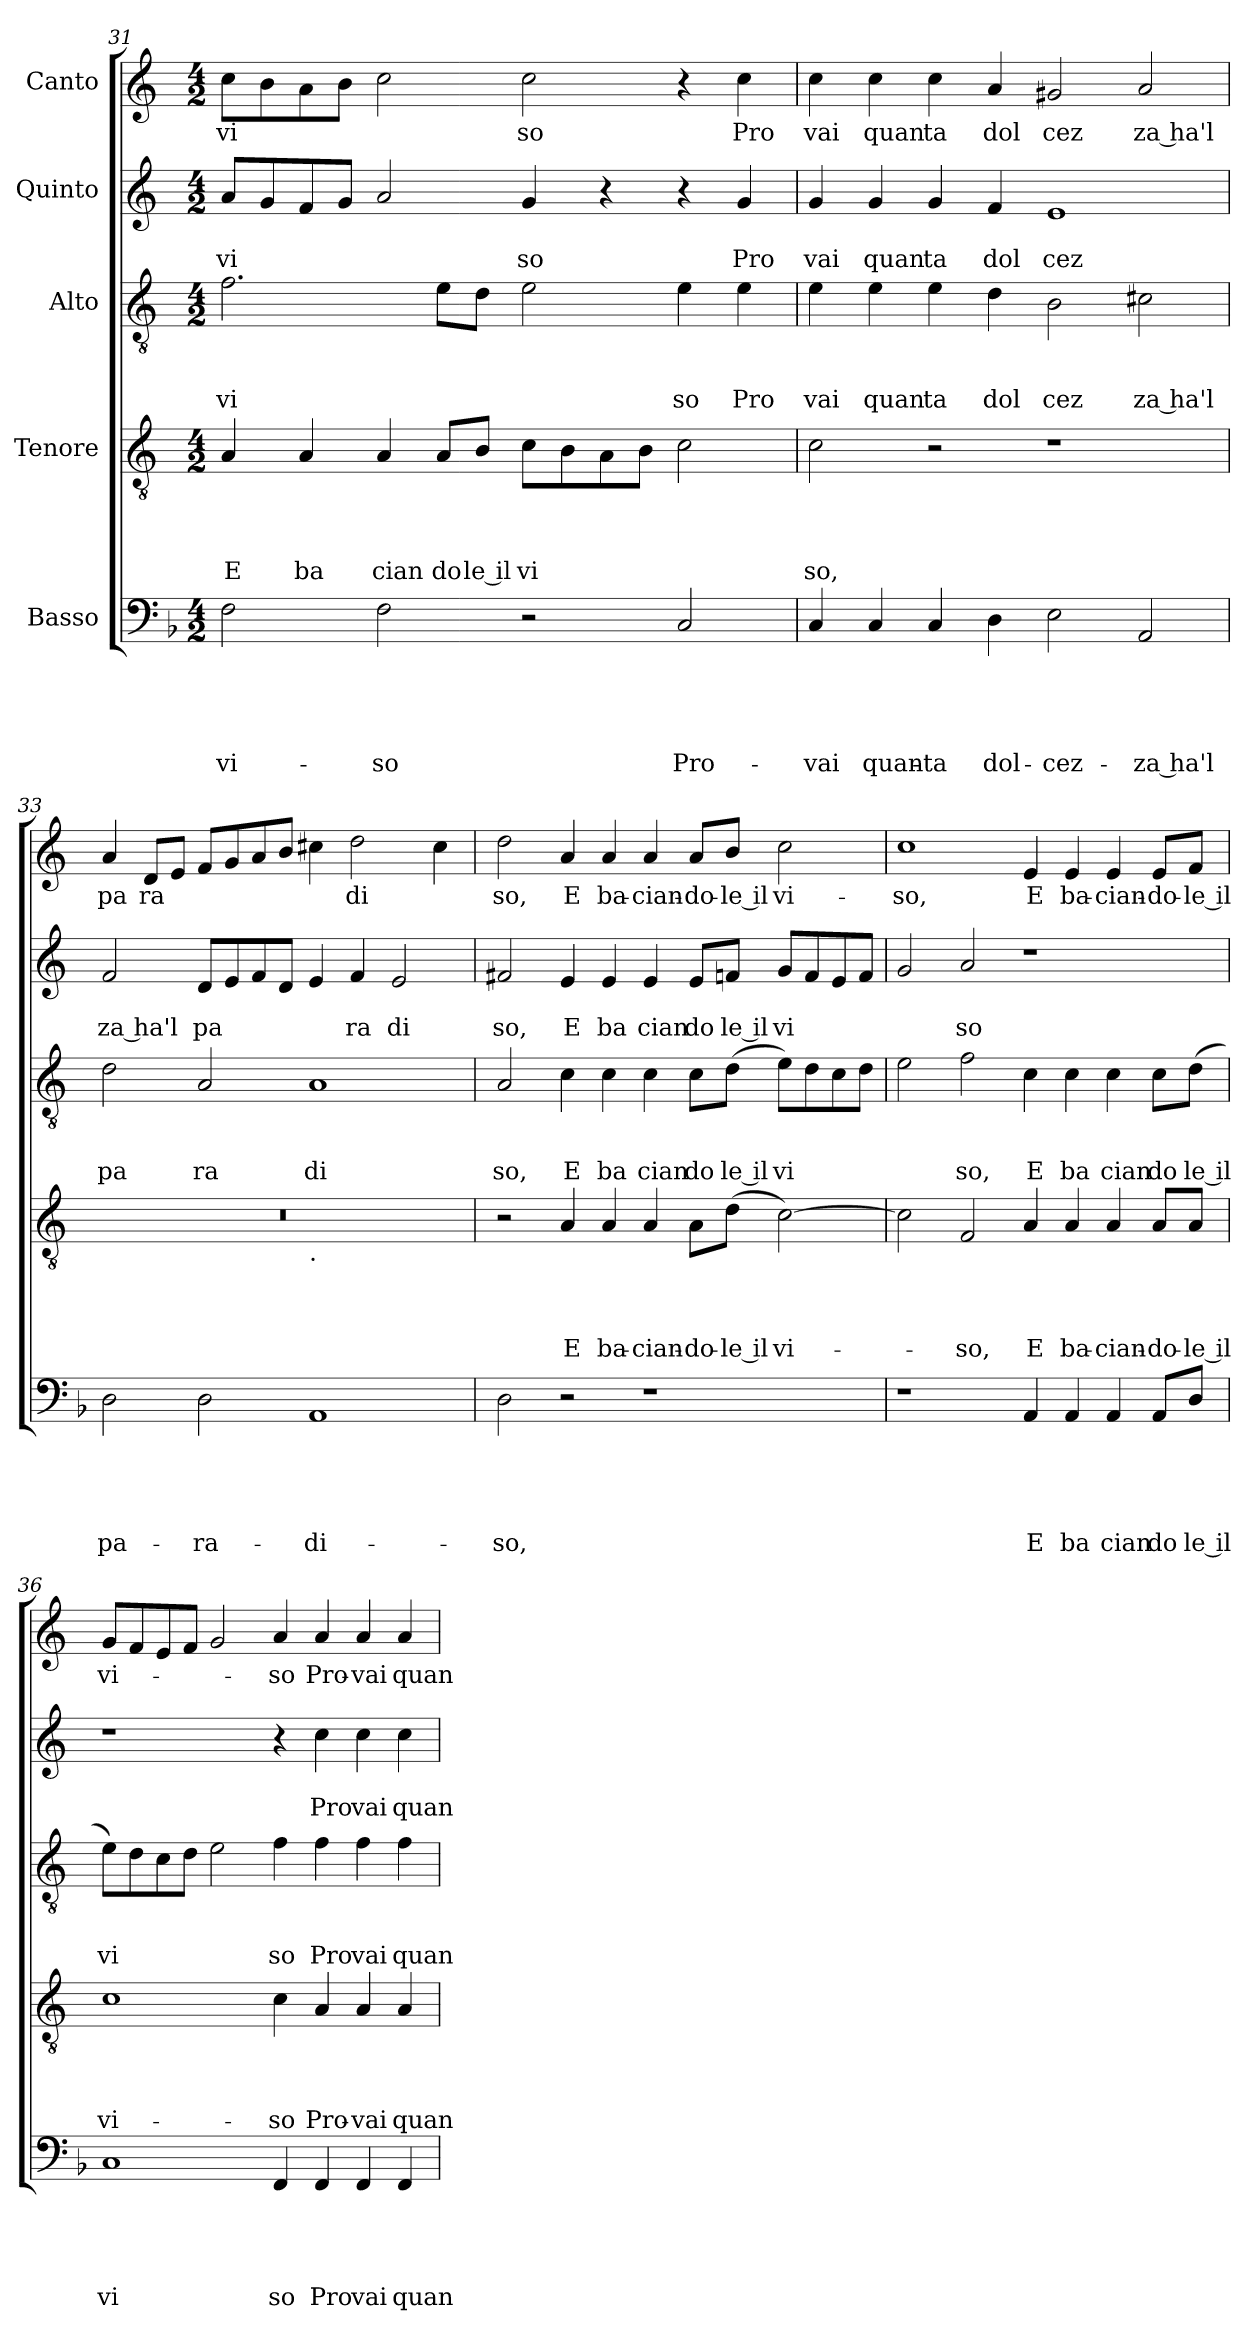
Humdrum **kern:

**kern	**text	**text	**text	**text	**text	**kern	**text	**text	**text	**text	**kern	**text	**text	**text	**kern	**text	**text	**kern	**text
*part5	*part5	*part5	*part5	*part5	*part5	*part4	*part4	*part4	*part4	*part4	*part3	*part3	*part3	*part3	*part2	*part2	*part2	*part1	*part1
*staff5	*staff5	*staff5	*staff5	*staff5	*staff5	*staff4	*staff4	*staff4	*staff4	*staff4	*staff3	*staff3	*staff3	*staff3	*staff2	*staff2	*staff2	*staff1	*staff1
*I"Basso	*	*	*	*	*	*I"Tenore	*	*	*	*	*I"Alto	*	*	*	*I"Quinto	*	*	*I"Canto	*
*clefF4	*	*	*	*	*	*clefGv2	*	*	*	*	*clefGv2	*	*	*	*clefG2	*	*	*clefG2	*
*	*	*	*	*	*	*ITrd-3c-5	*	*	*	*	*ITrd-3c-5	*	*	*	*ITrd-3c-5	*	*	*ITrd-3c-5	*
*k[b-]	*	*	*	*	*	*k[b-]	*	*	*	*	*k[b-]	*	*	*	*k[b-]	*	*	*k[b-]	*
*F:	*	*	*	*	*	*F:	*	*	*	*	*F:	*	*	*	*F:	*	*	*F:	*
*M4/2	*	*	*	*	*	*M4/2	*	*	*	*	*M4/2	*	*	*	*M4/2	*	*	*M4/2	*
=31	=31	=31	=31	=31	=31	=31	=31	=31	=31	=31	=31	=31	=31	=31	=31	=31	=31	=31	=31
!	!	!	!	!	!LO:LY:b	!	!	!	!	!LO:LY:b	!	!	!	!LO:LY:b	!	!	!LO:LY:b	!	!LO:LY:b
2F\	.	.	.	.	vi-	4d/	.	.	.	E	2.b-\	.	.	vi	8dd/L	.	vi	8ff\L	vi
.	.	.	.	.	.	.	.	.	.	.	.	.	.	.	8cc/	.	.	8ee\	.
!	!	!	!	!	!	!	!	!	!	!LO:LY:b	!	!	!	!	!	!	!	!	!
.	.	.	.	.	.	4d/	.	.	.	ba	.	.	.	.	8b-/	.	.	8dd\	.
.	.	.	.	.	.	.	.	.	.	.	.	.	.	.	8cc/J	.	.	8ee\J	.
!	!	!	!	!	!LO:LY:b	!	!	!	!	!LO:LY:b	!	!	!	!	!	!	!	!	!
2F\	.	.	.	.	-so	4d/	.	.	.	cian	.	.	.	.	2dd/	.	.	2ff\	.
!	!	!	!	!	!	!	!	!	!	!LO:LY:b	!	!	!	!	!	!	!	!	!
.	.	.	.	.	.	8d/L	.	.	.	do	8a\L	.	.	.	.	.	.	.	.
!	!	!	!	!	!	!	!	!	!	!LO:LY:b:rj	!	!	!	!	!	!	!	!	!
.	.	.	.	.	.	8e/J	.	.	.	le il	8g\J	.	.	.	.	.	.	.	.
!	!	!	!	!	!	!	!	!	!	!LO:LY:b	!	!	!	!	!	!	!LO:LY:b	!	!LO:LY:b
2r	.	.	.	.	.	8f\L	.	.	.	vi	2a\	.	.	.	4cc/	.	so	2ff\	so
.	.	.	.	.	.	8e\	.	.	.	.	.	.	.	.	.	.	.	.	.
.	.	.	.	.	.	8d\	.	.	.	.	.	.	.	.	4r	.	.	.	.
.	.	.	.	.	.	8e\J	.	.	.	.	.	.	.	.	.	.	.	.	.
!	!	!	!	!	!LO:LY:b	!	!	!	!	!	!	!	!	!LO:LY:b	!	!	!	!	!
2C/	.	.	.	.	Pro-	2f\	.	.	.	.	4a\	.	.	so	4r	.	.	4r	.
!	!	!	!	!	!	!	!	!	!	!	!	!	!	!LO:LY:b	!	!	!LO:LY:b	!	!LO:LY:b
.	.	.	.	.	.	.	.	.	.	.	4a\	.	.	Pro	4cc/	.	Pro	4ff\	Pro
=32	=32	=32	=32	=32	=32	=32	=32	=32	=32	=32	=32	=32	=32	=32	=32	=32	=32	=32	=32
!	!	!	!	!	!LO:LY:b	!	!	!	!	!LO:LY:b	!	!	!	!LO:LY:b	!	!	!LO:LY:b	!	!LO:LY:b
4C/	.	.	.	.	-vai	2f\	.	.	.	so,	4a\	.	.	vai	4cc/	.	vai	4ff\	vai
!	!	!	!	!	!LO:LY:b	!	!	!	!	!	!	!	!	!LO:LY:b	!	!	!LO:LY:b	!	!LO:LY:b
4C/	.	.	.	.	quan-	.	.	.	.	.	4a\	.	.	quan	4cc/	.	quan	4ff\	quan
!	!	!	!	!	!LO:LY:b	!	!	!	!	!	!	!	!	!LO:LY:b	!	!	!LO:LY:b	!	!LO:LY:b
4C/	.	.	.	.	-ta	2r	.	.	.	.	4a\	.	.	ta	4cc/	.	ta	4ff\	ta
!	!	!	!	!	!LO:LY:b	!	!	!	!	!	!	!	!	!LO:LY:b	!	!	!LO:LY:b	!	!LO:LY:b
4D\	.	.	.	.	dol-	.	.	.	.	.	4g\	.	.	dol	4b-/	.	dol	4dd/	dol
!	!	!	!	!	!LO:LY:b	!	!	!	!	!	!	!	!	!LO:LY:b	!	!	!LO:LY:b	!	!LO:LY:b
2E\	.	.	.	.	-cez-	1r	.	.	.	.	2e\	.	.	cez	1a	.	cez	2cc#X/	cez
!	!	!	!	!	!LO:LY:b:rj	!	!	!	!	!	!	!	!	!LO:LY:b:rj	!	!	!	!	!LO:LY:b:rj
2AA/	.	.	.	.	-za ha'l	.	.	.	.	.	2f#X\	.	.	za ha'l	.	.	.	2dd/	za ha'l
=33	=33	=33	=33	=33	=33	=33	=33	=33	=33	=33	=33	=33	=33	=33	=33	=33	=33	=33	=33
!	!	!	!	!	!LO:LY:b	!	!	!	!	!	!	!	!	!LO:LY:b	!	!	!LO:LY:b:rj	!	!LO:LY:b
*	*	*	*	*	*	*^	*	*	*	*	*	*	*	*	*	*	*	*	*
2D\	.	.	.	.	pa-	0r	1ryy	.	.	.	.	2g\	.	.	pa	2b-/	.	za ha'l	4dd/	pa
!	!	!	!	!	!	!	!	!	!	!	!	!	!	!	!	!	!	!	!	!LO:LY:b
.	.	.	.	.	.	.	.	.	.	.	.	.	.	.	.	.	.	.	8g/L	ra
.	.	.	.	.	.	.	.	.	.	.	.	.	.	.	.	.	.	.	8a/J	.
!	!	!	!	!	!LO:LY:b	!	!	!	!	!	!	!	!	!	!LO:LY:b	!	!	!LO:LY:b	!	!
2D\	.	.	.	.	-ra-	.	.	.	.	.	.	2d/	.	.	ra	8g/L	.	pa	8b-/L	.
.	.	.	.	.	.	.	.	.	.	.	.	.	.	.	.	8a/	.	.	8cc/	.
.	.	.	.	.	.	.	.	.	.	.	.	.	.	.	.	8b-/	.	.	8dd/	.
.	.	.	.	.	.	.	.	.	.	.	.	.	.	.	.	8g/J	.	.	8ee/J	.
!	!	!	!	!	!	!	!LO:TX:b:t=.	!	!	!	!	!	!	!	!	!	!	!	!	!
!	!	!	!	!	!LO:LY:b	!	!	!	!	!	!	!	!	!	!LO:LY:b	!	!	!	!	!
1AA	.	.	.	.	-di-	.	1ryy	.	.	.	.	1d	.	.	di	4a/	.	.	4ff#X\	.
!	!	!	!	!	!	!	!	!	!	!	!	!	!	!	!	!	!	!LO:LY:b	!	!LO:LY:b
.	.	.	.	.	.	.	.	.	.	.	.	.	.	.	.	4b-/	.	ra	2gg\	di
!	!	!	!	!	!	!	!	!	!	!	!	!	!	!	!	!	!	!LO:LY:b	!	!
.	.	.	.	.	.	.	.	.	.	.	.	.	.	.	.	2a/	.	di	.	.
.	.	.	.	.	.	.	.	.	.	.	.	.	.	.	.	.	.	.	4ff#\	.
!!LO:LB:g=z
=34	=34	=34	=34	=34	=34	=34	=34	=34	=34	=34	=34	=34	=34	=34	=34	=34	=34	=34	=34	=34
!	!	!	!	!	!LO:LY:b	!	!	!	!	!	!	!	!	!	!LO:LY:b	!	!	!LO:LY:b	!	!LO:LY:b
*	*	*	*	*	*	*v	*v	*	*	*	*	*	*	*	*	*	*	*	*	*
2D\	.	.	.	.	-so,	2r	.	.	.	.	2d/	.	.	so,	2bn/	.	so,	2gg\	so,
!	!	!	!	!	!	!	!	!	!	!LO:LY:b	!	!	!	!LO:LY:b	!	!	!LO:LY:b	!	!LO:LY:b
2r	.	.	.	.	.	4d/	.	.	.	E	4f\	.	.	E	4a/	.	E	4dd/	E
!	!	!	!	!	!	!	!	!	!	!LO:LY:b	!	!	!	!LO:LY:b	!	!	!LO:LY:b	!	!LO:LY:b
.	.	.	.	.	.	4d/	.	.	.	ba-	4f\	.	.	ba	4a/	.	ba	4dd/	ba-
!	!	!	!	!	!	!	!	!	!	!LO:LY:b	!	!	!	!LO:LY:b	!	!	!LO:LY:b	!	!LO:LY:b
1r	.	.	.	.	.	4d/	.	.	.	-cian-	4f\	.	.	cian	4a/	.	cian	4dd/	-cian-
!	!	!	!	!	!	!	!	!	!	!LO:LY:b	!	!	!	!LO:LY:b	!	!	!LO:LY:b	!	!LO:LY:b
.	.	.	.	.	.	8d\L	.	.	.	-do-	8f\L	.	.	do	8a/L	.	do	8dd/L	-do-
!	!	!	!	!	!	!	!	!	!	!LO:LY:b:rj	!	!	!	!LO:LY:b:rj	!	!	!LO:LY:b:rj	!	!LO:LY:b:rj
.	.	.	.	.	.	(<8g\J	.	.	.	-le il	(<8g\J	.	.	le il	8b-X/J	.	le il	8ee/J	-le il
!	!	!	!	!	!	!	!	!	!	!LO:LY:b	!	!	!	!LO:LY:b	!	!	!LO:LY:b	!	!LO:LY:b
.	.	.	.	.	.	[>2f\)	.	.	.	vi-	8a\L)	.	.	vi	8cc/L	.	vi	2ff\	vi-
.	.	.	.	.	.	.	.	.	.	.	8g\	.	.	.	8b-/	.	.	.	.
.	.	.	.	.	.	.	.	.	.	.	8f\	.	.	.	8a/	.	.	.	.
.	.	.	.	.	.	.	.	.	.	.	8g\J	.	.	.	8b-/J	.	.	.	.
=35	=35	=35	=35	=35	=35	=35	=35	=35	=35	=35	=35	=35	=35	=35	=35	=35	=35	=35	=35
!	!	!	!	!	!	!	!	!	!	!	!	!	!	!	!	!	!	!	!LO:LY:b
1r	.	.	.	.	.	2f\]	.	.	.	.	2a\	.	.	.	2cc/	.	.	1ff	-so,
!	!	!	!	!	!	!	!	!	!	!LO:LY:b	!	!	!	!LO:LY:b	!	!	!LO:LY:b	!	!
.	.	.	.	.	.	2B-/	.	.	.	-so,	2b-\	.	.	so,	2dd/	.	so	.	.
!	!	!	!	!	!LO:LY:b	!	!	!	!	!LO:LY:b	!	!	!	!LO:LY:b	!	!	!	!	!LO:LY:b
4AA/	.	.	.	.	E	4d/	.	.	.	E	4f\	.	.	E	1r	.	.	4a/	E
!	!	!	!	!	!LO:LY:b	!	!	!	!	!LO:LY:b	!	!	!	!LO:LY:b	!	!	!	!	!LO:LY:b
4AA/	.	.	.	.	ba	4d/	.	.	.	ba-	4f\	.	.	ba	.	.	.	4a/	ba-
!	!	!	!	!	!LO:LY:b	!	!	!	!	!LO:LY:b	!	!	!	!LO:LY:b	!	!	!	!	!LO:LY:b
4AA/	.	.	.	.	cian	4d/	.	.	.	-cian-	4f\	.	.	cian	.	.	.	4a/	-cian-
!	!	!	!	!	!LO:LY:b	!	!	!	!	!LO:LY:b	!	!	!	!LO:LY:b	!	!	!	!	!LO:LY:b
8AA/L	.	.	.	.	do	8d/L	.	.	.	-do-	8f\L	.	.	do	.	.	.	8a/L	-do-
!	!	!	!	!	!LO:LY:b:rj	!	!	!	!	!LO:LY:b:rj	!	!	!	!LO:LY:b:rj	!	!	!	!	!LO:LY:b:rj
8D/J	.	.	.	.	le il	8d/J	.	.	.	-le il	(<8g\J	.	.	le il	.	.	.	8b-/J	-le il
=36	=36	=36	=36	=36	=36	=36	=36	=36	=36	=36	=36	=36	=36	=36	=36	=36	=36	=36	=36
!	!	!	!	!	!LO:LY:b	!	!	!	!	!LO:LY:b	!	!	!	!LO:LY:b	!	!	!	!	!LO:LY:b
1C	.	.	.	.	vi	1f	.	.	.	vi-	8a\L)	.	.	vi	1r	.	.	8cc/L	vi-
.	.	.	.	.	.	.	.	.	.	.	8g\	.	.	.	.	.	.	8b-/	.
.	.	.	.	.	.	.	.	.	.	.	8f\	.	.	.	.	.	.	8a/	.
.	.	.	.	.	.	.	.	.	.	.	8g\J	.	.	.	.	.	.	8b-/J	.
.	.	.	.	.	.	.	.	.	.	.	2a\	.	.	.	.	.	.	2cc/	.
!	!	!	!	!	!LO:LY:b	!	!	!	!	!LO:LY:b	!	!	!	!LO:LY:b	!	!	!	!	!LO:LY:b
4FF/	.	.	.	.	so	4f\	.	.	.	-so	4b-\	.	.	so	4r	.	.	4dd/	-so
!	!	!	!	!	!LO:LY:b	!	!	!	!	!LO:LY:b	!	!	!	!LO:LY:b	!	!	!LO:LY:b	!	!LO:LY:b
4FF/	.	.	.	.	Pro	4d/	.	.	.	Pro-	4b-\	.	.	Pro	4ff\	.	Pro	4dd/	Pro-
!	!	!	!	!	!LO:LY:b	!	!	!	!	!LO:LY:b	!	!	!	!LO:LY:b	!	!	!LO:LY:b	!	!LO:LY:b
4FF/	.	.	.	.	vai	4d/	.	.	.	-vai	4b-\	.	.	vai	4ff\	.	vai	4dd/	-vai
!	!	!	!	!	!LO:LY:b	!	!	!	!	!LO:LY:b	!	!	!	!LO:LY:b	!	!	!LO:LY:b	!	!LO:LY:b
4FF/	.	.	.	.	quan	4d/	.	.	.	quan-	4b-\	.	.	quan	4ff\	.	quan	4dd/	quan-
=	=	=	=	=	=	=	=	=	=	=	=	=	=	=	=	=	=	=	=
*-	*-	*-	*-	*-	*-	*-	*-	*-	*-	*-	*-	*-	*-	*-	*-	*-	*-	*-	*-
